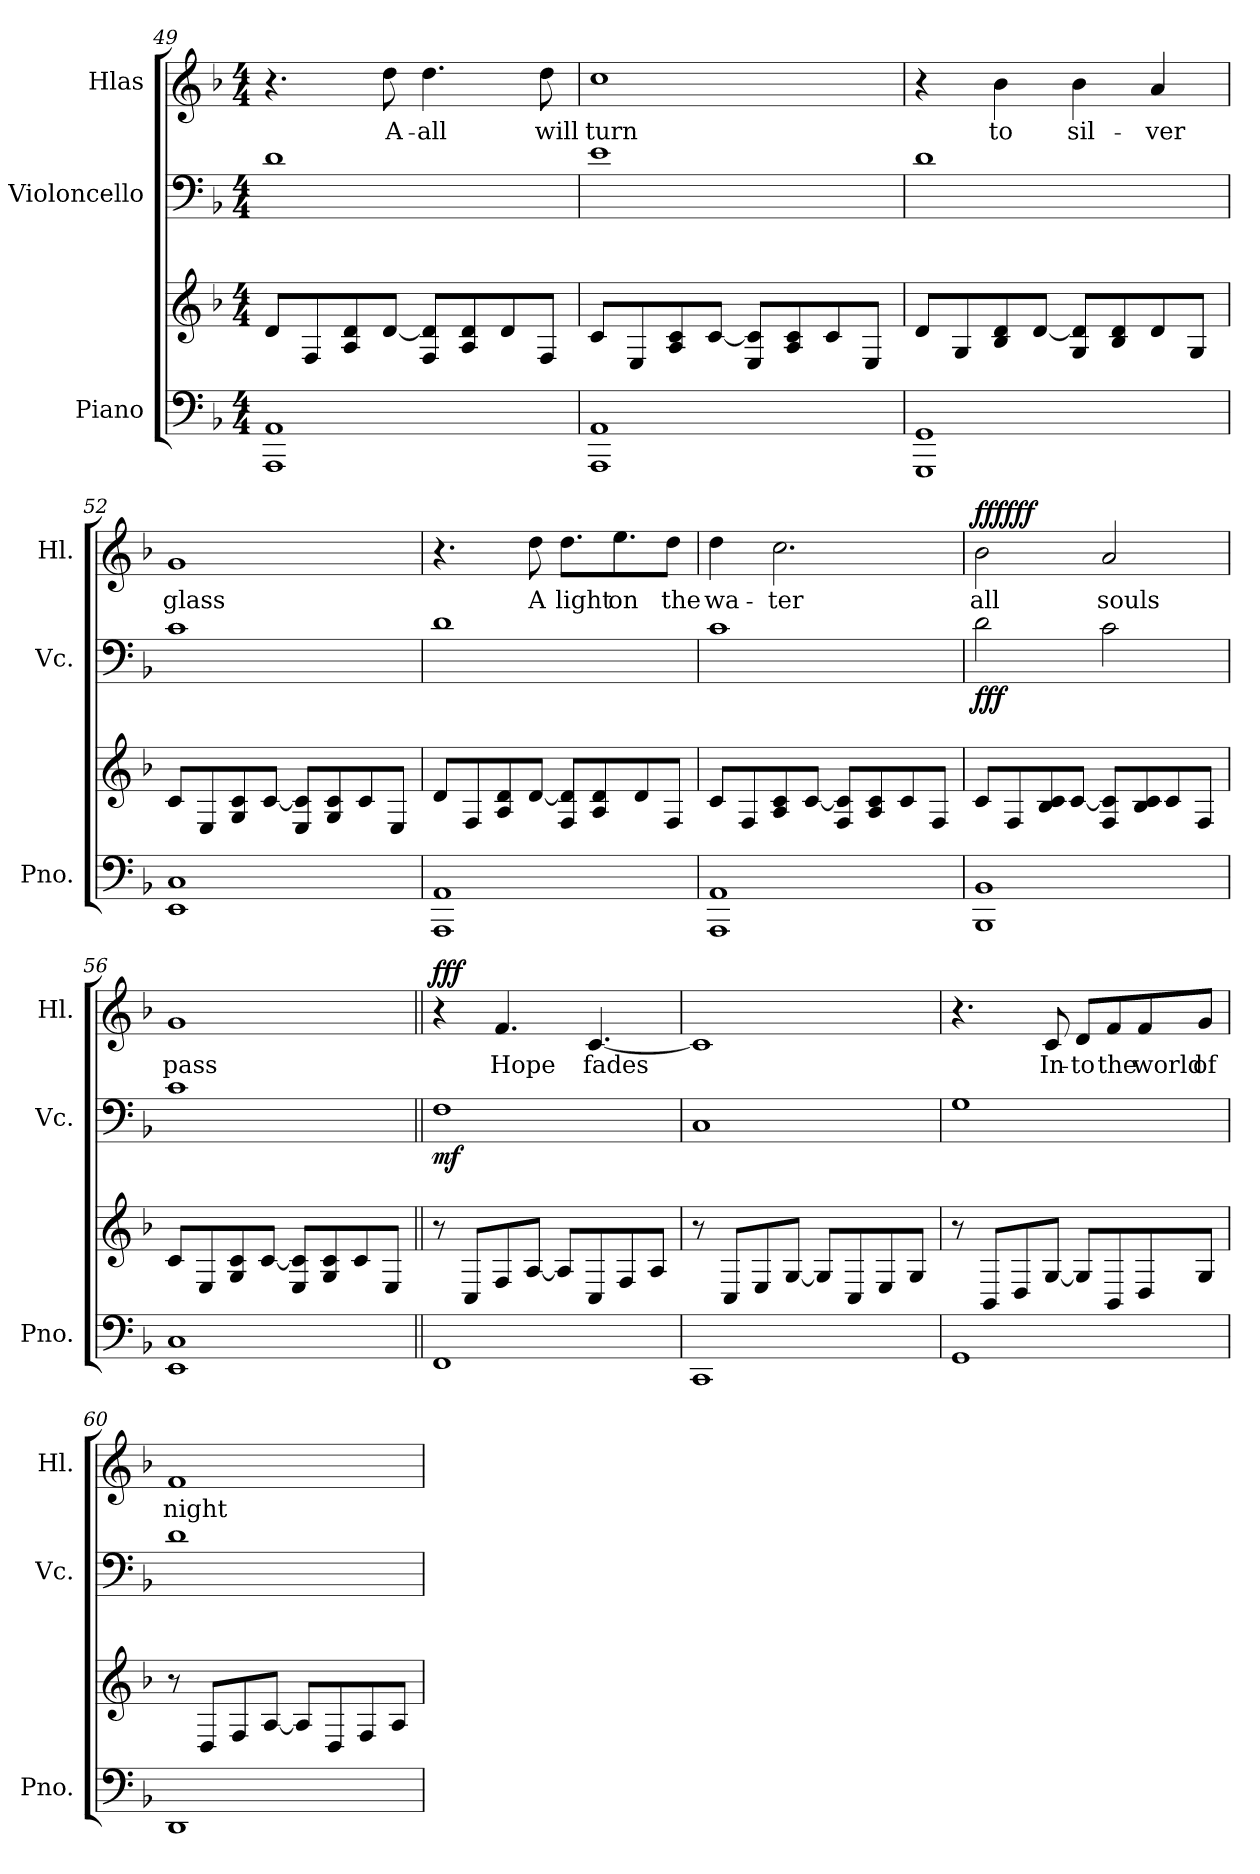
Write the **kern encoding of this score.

**kern	**kern	**kern	**dynam	**kern	**text	**dynam
*part3	*part3	*part2	*part2	*part1	*part1	*part1
*staff4	*staff3	*staff2	*staff2	*staff1	*staff1	*staff1
*I"Piano	*	*I"Violoncello	*	*I"Hlas	*	*
*I'Pno.	*	*I'Vc.	*	*I'Hl.	*	*
!!LO:LB:g=z
*clefF4	*clefG2	*clefF4	*	*clefG2	*	*
*k[b-]	*k[b-]	*k[b-]	*	*k[b-]	*	*
*M4/4	*M4/4	*M4/4	*	*M4/4	*	*
=49	=49	=49	=49	=49	=49	=49
!	!	!	!	!	!	!LO:DY:b
!	!	!	!	!	!	!LO:DY:n=1:b
1AAA 1AA	8d/L	1d	.	4.r	.	mp fff
.	8F/	.	.	.	.	.
.	8A/ 8d/	.	.	.	.	.
.	[8d/J	.	.	8dd\	A-	.
.	8F/ 8d/]L	.	.	4.dd\	-all	.
.	8A/ 8d/	.	.	.	.	.
.	8d/	.	.	.	.	.
.	8F/J	.	.	8dd\	will	.
=50	=50	=50	=50	=50	=50	=50
1AAA 1AA	8c/L	1e	.	1cc	turn	.
.	8E/	.	.	.	.	.
.	8A/ 8c/	.	.	.	.	.
.	[8c/J	.	.	.	.	.
.	8E/ 8c/]L	.	.	.	.	.
.	8A/ 8c/	.	.	.	.	.
.	8c/	.	.	.	.	.
.	8E/J	.	.	.	.	.
=51	=51	=51	=51	=51	=51	=51
1GGG 1GG	8d/L	1d	.	4r	.	.
.	8G/	.	.	.	.	.
.	8B-/ 8d/	.	.	4b-\	to	.
.	[8d/J	.	.	.	.	.
.	8G/ 8d/]L	.	.	4b-\	sil-	.
.	8B-/ 8d/	.	.	.	.	.
.	8d/	.	.	4a/	-ver	.
.	8G/J	.	.	.	.	.
!!LO:PB:g=z
=52	=52	=52	=52	=52	=52	=52
1EE 1C	8c/L	1c	.	1g	glass	.
.	8E/	.	.	.	.	.
.	8G/ 8c/	.	.	.	.	.
.	[8c/J	.	.	.	.	.
.	8E/ 8c/]L	.	.	.	.	.
.	8G/ 8c/	.	.	.	.	.
.	8c/	.	.	.	.	.
.	8E/J	.	.	.	.	.
=53	=53	=53	=53	=53	=53	=53
1AAA 1AA	8d/L	1d	.	4.r	.	.
.	8F/	.	.	.	.	.
.	8A/ 8d/	.	.	.	.	.
.	[8d/J	.	.	8dd\	A	.
.	8F/ 8d/]L	.	.	8.dd\L	light	.
.	8A/ 8d/	.	.	.	.	.
.	.	.	.	8.ee\	on	.
.	8d/	.	.	.	.	.
.	8F/J	.	.	8dd\J	the	.
=54	=54	=54	=54	=54	=54	=54
1AAA 1AA	8c/L	1c	.	4dd\	wa-	.
.	8F/	.	.	.	.	.
.	8A/ 8c/	.	.	2.cc\	-ter	.
.	[8c/J	.	.	.	.	.
.	8F/ 8c/]L	.	.	.	.	.
.	8A/ 8c/	.	.	.	.	.
.	8c/	.	.	.	.	.
.	8F/J	.	.	.	.	.
!!LO:LB:g=z
=55	=55	=55	=55	=55	=55	=55
!	!	!	!LO:DY:b	!	!	!LO:DY:b
!	!	!	!	!	!	!LO:DY:n=1:b
1BBB- 1BB-	8c/L	2d\	fff	2b-\	all	fff fff
.	8F/	.	.	.	.	.
.	8B-/ 8c/	.	.	.	.	.
.	[8c/J	.	.	.	.	.
.	8F/ 8c/]L	2c\	.	2a/	souls	.
.	8B-/ 8c/	.	.	.	.	.
.	8c/	.	.	.	.	.
.	8F/J	.	.	.	.	.
=56	=56	=56	=56	=56	=56	=56
1EE 1C	8c/L	1c	.	1g	pass	.
.	8E/	.	.	.	.	.
.	8G/ 8c/	.	.	.	.	.
.	[8c/J	.	.	.	.	.
.	8E/ 8c/]L	.	.	.	.	.
.	8G/ 8c/	.	.	.	.	.
.	8c/	.	.	.	.	.
.	8E/J	.	.	.	.	.
=57||	=57||	=57||	=57||	=57||	=57||	=57||
!	!	!	!LO:DY:b	!	!	!LO:DY:b
1FF	8r	1F	mf	4r	.	fff
.	8C/L	.	.	.	.	.
.	8F/	.	.	4.f/	Hope	.
.	[8A/J	.	.	.	.	.
.	8A/L]	.	.	.	.	.
.	8C/	.	.	[4.c/	fades	.
.	8F/	.	.	.	.	.
.	8A/J	.	.	.	.	.
!!LO:LB:g=z
=58	=58	=58	=58	=58	=58	=58
1CC	8r	1C	.	1c]	.	.
.	8C/L	.	.	.	.	.
.	8E/	.	.	.	.	.
.	[8G/J	.	.	.	.	.
.	8G/L]	.	.	.	.	.
.	8C/	.	.	.	.	.
.	8E/	.	.	.	.	.
.	8G/J	.	.	.	.	.
=59	=59	=59	=59	=59	=59	=59
1GG	8r	1G	.	4.r	.	.
.	8BB-/L	.	.	.	.	.
.	8D/	.	.	.	.	.
.	[8G/J	.	.	8c/	In-	.
.	8G/L]	.	.	8d/L	-to	.
.	8BB-/	.	.	8f/	the	.
.	8D/	.	.	8f/	world	.
.	8G/J	.	.	8g/J	of	.
=60	=60	=60	=60	=60	=60	=60
1DD	8r	1d	.	1f	night	.
.	8D/L	.	.	.	.	.
.	8F/	.	.	.	.	.
.	[8A/J	.	.	.	.	.
.	8A/L]	.	.	.	.	.
.	8D/	.	.	.	.	.
.	8F/	.	.	.	.	.
.	8A/J	.	.	.	.	.
=	=	=	=	=	=	=
*-	*-	*-	*-	*-	*-	*-
